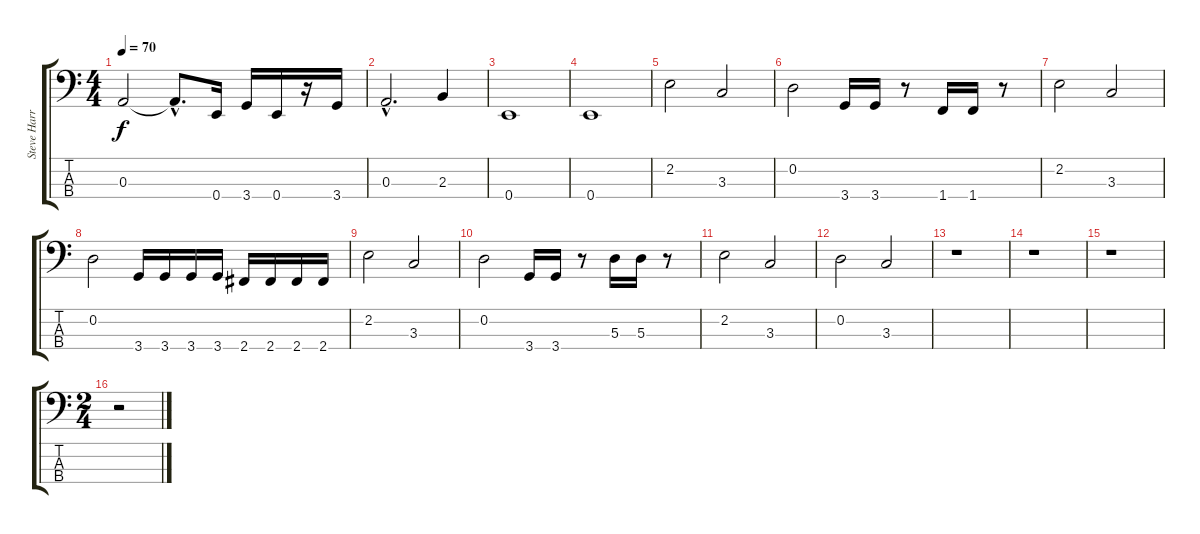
\track ("Steve Harris" "Steve Harr") {instrument fretlessbass}
\staff {score tabs}
\tuning (G2 D2 A1 E1) {hide}
\ts (4 4)
\tempo 70
\clef f4
\ks c
0.3.2{dy f} 0.3{hac t}.8{d} 0.4.16 3.4.16 0.4.16 r.16 3.4.16 |
0.3{hac}.2{d} 2.3.4 |
0.4.1 |
0.4.1 |
2.2.2 3.3.2 |
0.2.2 3.4.16 3.4.16 r.8 1.4.16 1.4.16 r.8 |
2.2.2 3.3.2 |
0.2.2 3.4.16 3.4.16 3.4.16 3.4.16 2.4.16 2.4.16 2.4.16 2.4.16 |
2.2.2 3.3.2 |
0.2.2 3.4.16 3.4.16 r.8 5.3.16 5.3.16 r.8 |
2.2.2 3.3.2 |
0.2.2 3.3.2 |
r.1 |
r.1 |
r.1 |
\ts (2 4)
r.2
